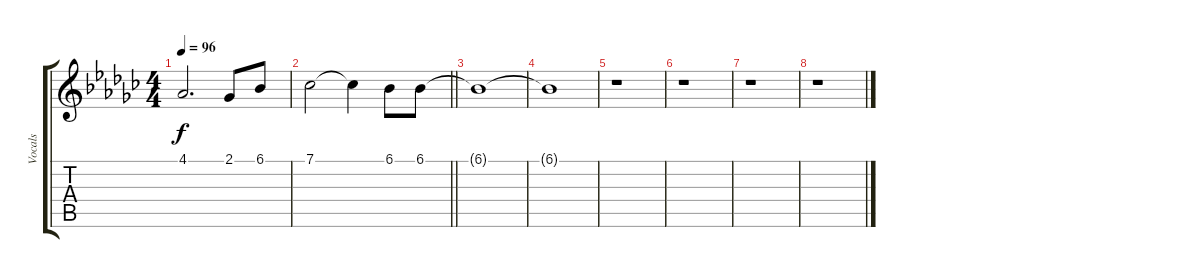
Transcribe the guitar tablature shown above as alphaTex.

\track ("Vocals" "Vocals") {instrument violin}
\staff {score tabs}
\tuning (E4 B3 G3 D3 A2 E2) {hide}
\ts (4 4)
\tempo 96
\clef g2
\ks gb
4.1.2{d dy f} 2.1.8 6.1.8 |
\barLineRight lightlight
7.1.2 7.1{t}.4 6.1.8 6.1.8 |
6.1{t}.1 |
6.1{t}.1 |
r.1 |
r.1 |
r.1 |
r.1
